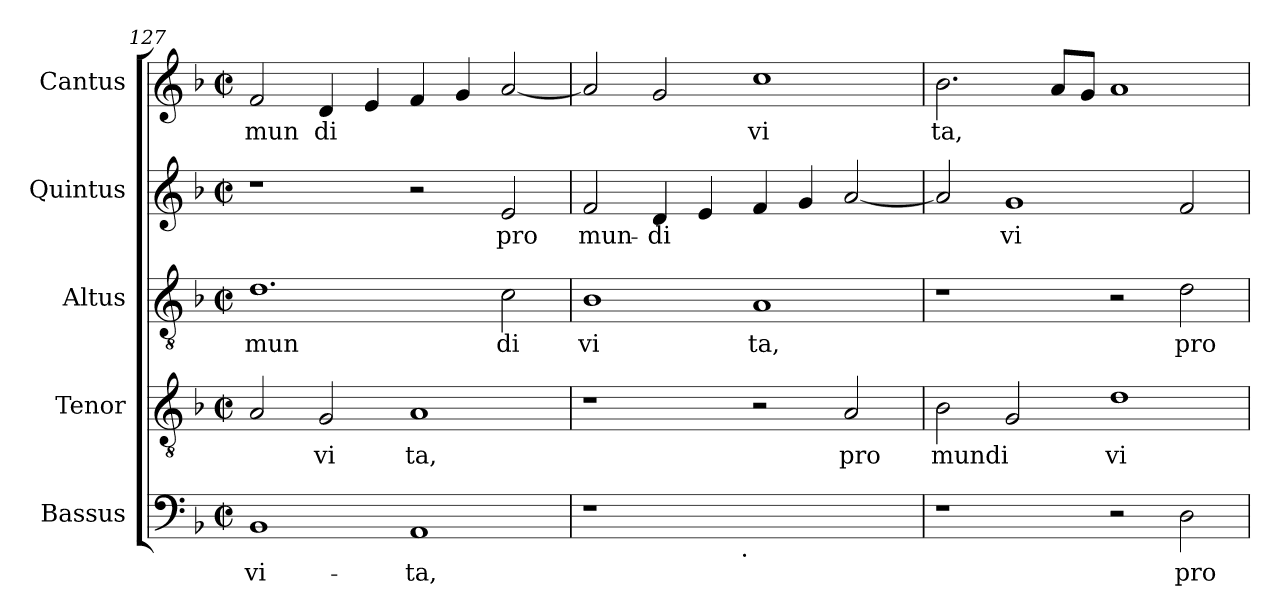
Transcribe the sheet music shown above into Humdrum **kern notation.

**kern	**text	**kern	**text	**kern	**text	**kern	**text	**kern	**text
*part5	*part5	*part4	*part4	*part3	*part3	*part2	*part2	*part1	*part1
*staff5	*staff5	*staff4	*staff4	*staff3	*staff3	*staff2	*staff2	*staff1	*staff1
*I"Bassus	*	*I"Tenor	*	*I"Altus	*	*I"Quintus	*	*I"Cantus	*
*clefF4	*	*clefGv2	*	*clefGv2	*	*clefG2	*	*clefG2	*
*k[b-]	*	*k[b-]	*	*k[b-]	*	*k[b-]	*	*k[b-]	*
*F:	*	*F:	*	*F:	*	*F:	*	*F:	*
*M2/2	*	*M2/2	*	*M2/2	*	*M2/2	*	*M2/2	*
*met(c|)	*	*met(c|)	*	*met(c|)	*	*met(c|)	*	*met(c|)	*
=127	=127	=127	=127	=127	=127	=127	=127	=127	=127
!	!LO:LY:b:cj	!	!LO:LY:b:cj	!	!LO:LY:b:cj	!	!	!	!LO:LY:b:cj
1BB-	vi-	2A/	.	1.d	mun	1r	.	2f/	mun
!	!	!	!LO:LY:b:cj	!	!	!	!	!	!LO:LY:b:cj
.	.	2G/	vi	.	.	.	.	4d/	di
!	!	!	!	!	!	!	!	!	!LO:LY:b:cj
.	.	.	.	.	.	.	.	4e/	.
!	!LO:LY:b:cj	!	!LO:LY:b:cj	!	!	!	!	!	!LO:LY:b:cj
1AA	-ta,	1A	ta,	.	.	2r	.	4f/	.
!	!	!	!	!	!	!	!	!	!LO:LY:b:cj
.	.	.	.	.	.	.	.	4g/	.
!	!	!	!	!	!LO:LY:b:cj	!	!LO:LY:b:cj	!	!LO:LY:b:cj
.	.	.	.	2c\	di	2e/	pro	[<2a/	.
=128	=128	=128	=128	=128	=128	=128	=128	=128	=128
!	!	!	!	!	!LO:LY:b:cj	!	!LO:LY:b:cj	!	!LO:LY:b:cj
*^	*	*	*	*	*	*	*	*	*
1r	2ryy	.	1r	.	1B-	vi	2f/	mun-	2a/]	.
!	!	!	!	!	!	!	!	!LO:LY:b:cj	!	!LO:LY:b:cj
.	4...ryy	.	.	.	.	.	4d/	-di	2g/	.
!	!	!	!	!	!	!	!	!LO:LY:b:cj	!	!
.	.	.	.	.	.	.	4e/	.	.	.
!	!LO:TX:b:t=.	!	!	!	!	!	!	!	!	!
.	1ryy	.	.	.	.	.	.	.	.	.
!	!	!	!	!	!	!LO:LY:b:cj	!	!LO:LY:b:cj	!	!LO:LY:b:cj
1ryy	.	.	2r	.	1A	ta,	4f/	.	1cc	vi
!	!	!	!	!	!	!	!	!LO:LY:b:cj	!	!
.	.	.	.	.	.	.	4g/	.	.	.
!	!	!	!	!LO:LY:b:cj	!	!	!	!LO:LY:b:cj	!	!
.	.	.	2A/	pro	.	.	[>2a/	.	.	.
.	32ryy	.	.	.	.	.	.	.	.	.
!!LO:PB:g=z
=129	=129	=129	=129	=129	=129	=129	=129	=129	=129	=129
!	!	!	!	!LO:LY:b:cj	!	!	!	!LO:LY:b:cj	!	!LO:LY:b:cj
*v	*v	*	*	*	*	*	*	*	*	*
1r	.	2B-\	mundi	1r	.	2a/]	.	2.b-\	ta,
!	!	!	!LO:LY:b:cj	!	!	!	!LO:LY:b:cj	!	!
.	.	2G/	.	.	.	1g	vi	.	.
!	!	!	!	!	!	!	!	!	!LO:LY:b:cj
.	.	.	.	.	.	.	.	8a/L	.
!	!	!	!	!	!	!	!	!	!LO:LY:b:cj
.	.	.	.	.	.	.	.	8g/J	.
!	!	!	!LO:LY:b:cj	!	!	!	!	!	!LO:LY:b:cj
2r	.	1d	vi	2r	.	.	.	1a	.
!	!LO:LY:b:cj	!	!	!	!LO:LY:b:cj	!	!LO:LY:b:cj	!	!
2D\	pro	.	.	2d\	pro	2f/	.	.	.
=	=	=	=	=	=	=	=	=	=
*-	*-	*-	*-	*-	*-	*-	*-	*-	*-
